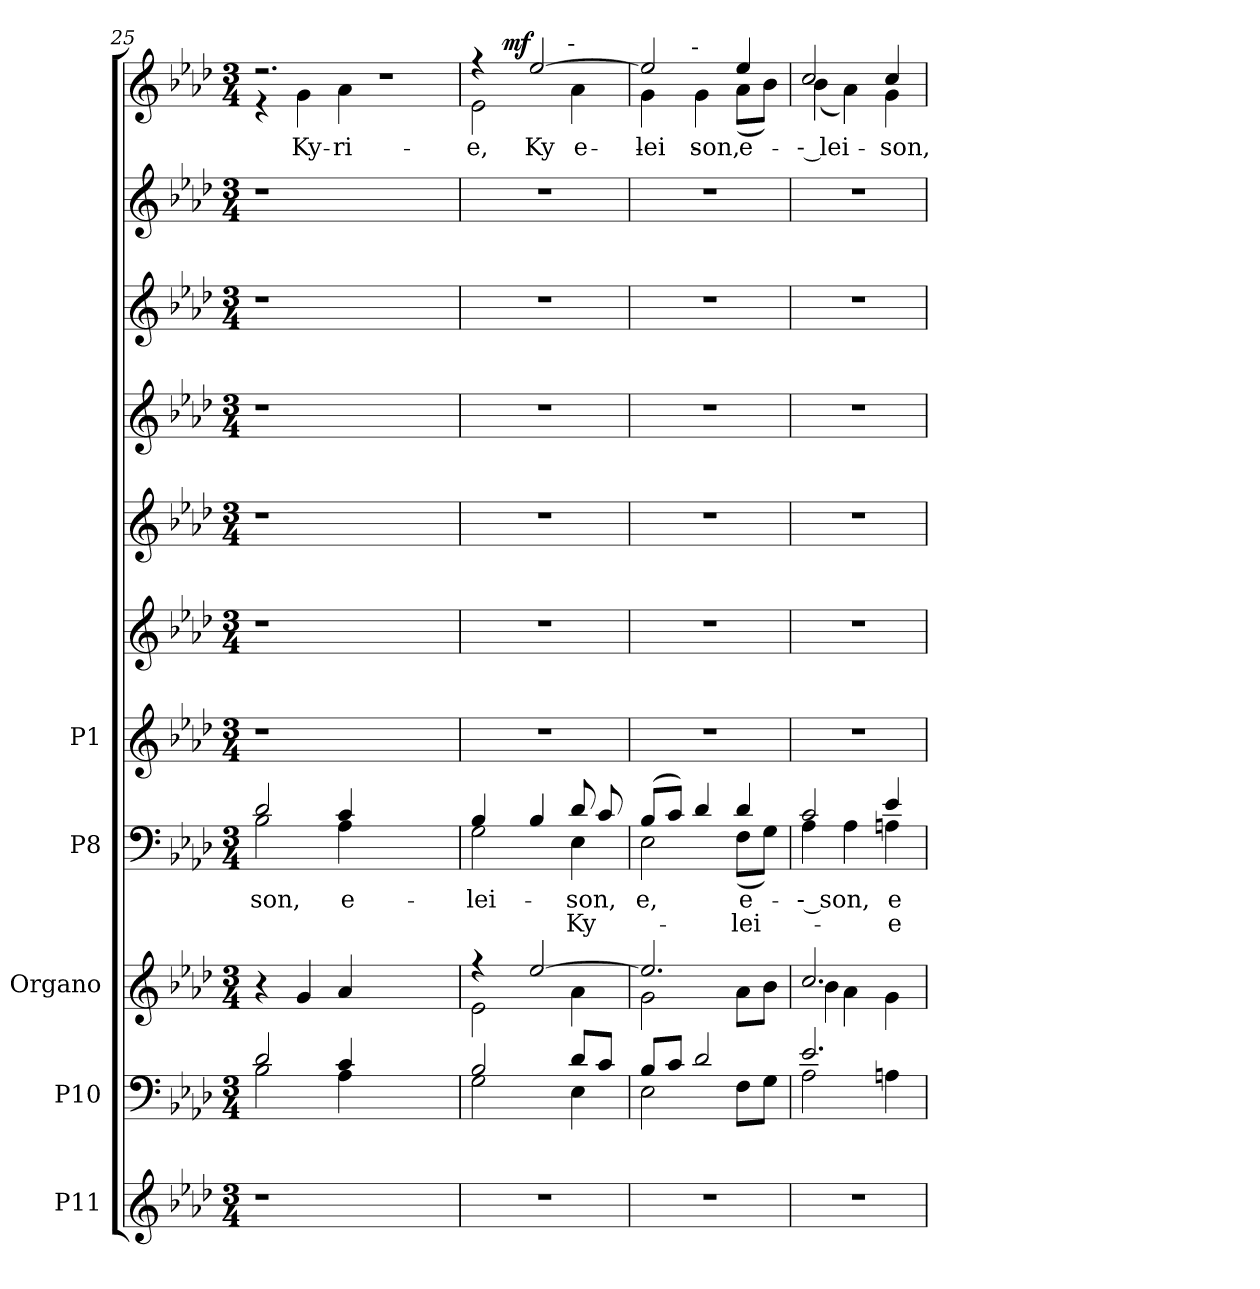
**kern	**kern	**kern	**kern	**text	**text	**kern	**kern	**kern	**kern	**kern	**kern	**kern	**text	**dynam
*part5	*part4	*part3	*part2	*part2	*part2	*part1	*part1	*part1	*part1	*part1	*part1	*part1	*part1	*part1
*staff11	*staff10	*staff9	*staff8	*staff8	*staff8	*staff7	*staff6	*staff5	*staff4	*staff3	*staff2	*staff1	*staff1	*staff1/2/3/4/5/6/7
*I"P11	*I"P10	*I"Organo	*I"P8	*	*	*I"P1	*	*	*	*	*	*	*	*
*clefG2	*clefF4	*clefG2	*clefF4	*	*	*clefG2	*clefG2	*clefG2	*clefG2	*clefG2	*clefG2	*clefG2	*	*
*k[b-e-a-d-]	*k[b-e-a-d-]	*k[b-e-a-d-]	*k[b-e-a-d-]	*	*	*k[b-e-a-d-]	*k[b-e-a-d-]	*k[b-e-a-d-]	*k[b-e-a-d-]	*k[b-e-a-d-]	*k[b-e-a-d-]	*k[b-e-a-d-]	*	*
*A-:	*A-:	*A-:	*A-:	*	*	*A-:	*A-:	*A-:	*A-:	*A-:	*A-:	*A-:	*	*
*M3/4	*M3/4	*M3/4	*M3/4	*	*	*M3/4	*M3/4	*M3/4	*M3/4	*M3/4	*M3/4	*M3/4	*	*
=25	=25	=25	=25	=25	=25	=25	=25	=25	=25	=25	=25	=25	=25	=25
!LO:N:vis=1	!	!	!	!	!	!	!	!	!	!	!	!	!	!
*	*^	*	*	*	*	*	*	*	*	*	*	*	*	*
!	!	!	!	!	!LO:LY:b:color=#000000	!	!	!	!	!	!	!	!	!	!
*	*	*	*	*^	*	*	*	*	*	*	*	*	*	*	*
!	!	!	!	!	!	!LO:LY:a:color=#000000	!	!LO:N:vis=1	!LO:N:vis=1	!LO:N:vis=1	!LO:N:vis=1	!LO:N:vis=1	!LO:N:vis=1	!LO:N:vis=1	!	!
*	*	*	*	*	*	*	*	*	*	*	*	*	*	*^	*	*
2.r	2d-i/	2B-i\	4r	2d-i/	2B-i\	-son,	.	2.r	2.r	2.r	2.r	2.r	2.r	2.r	4r	.	.
!	!	!	!	!	!	!	!	!	!	!	!	!	!	!	!	!LO:LY:b:color=#000000	!
.	.	.	4gi/	.	.	.	.	.	.	.	.	.	.	.	4gi\	Ky-	.
!	!	!	!	!	!	!LO:LY:b:color=#000000	!	!	!	!	!	!	!	!	!	!	!
!	!	!	!	!	!	!LO:LY:a:color=#000000	!	!	!	!	!	!	!	!	!	!	!
!	!	!	!	!	!	!	!	!	!	!	!	!	!	!	!	!LO:LY:b:color=#000000	!
.	4ci/	4A-i\	4a-i/	4ci/	4A-i\	e-	.	.	.	.	.	.	.	.	4a-i\	-ri-	.
!	!	!	!	!	!	!	!	!	!	!	!	!	!	!LO:N:vis=1	!	!	!
2.ryy	2.ryy	2.ryy	2.ryy	2.ryy	2.ryy	.	.	2.ryy	2.ryy	2.ryy	2.ryy	2.ryy	2.ryy	2.r	2.ryy	.	.
=26	=26	=26	=26	=26	=26	=26	=26	=26	=26	=26	=26	=26	=26	=26	=26	=26	=26
!LO:N:vis=1	!	!	!	!	!	!	!	!	!	!	!	!	!	!	!	!	!
*	*	*	*^	*	*	*	*	*	*	*	*	*	*	*v	*v	*	*
*	*	*	*	*	*	*	*	*	*	*	*	*	*	*	*^	*	*
!	!	!	!	!	!	!	!LO:LY:b:color=#000000	!	!	!	!	!	!	!	!	!	!	!
*	*	*	*	*	*	*	*	*	*	*	*	*	*	*	*v	*v	*	*
*	*	*	*	*	*	*	*	*	*	*	*	*	*	*	*^	*	*
!	!	!	!	!	!	!	!LO:LY:a:color=#000000	!	!LO:N:vis=1	!LO:N:vis=1	!LO:N:vis=1	!LO:N:vis=1	!LO:N:vis=1	!LO:N:vis=1	!	!	!	!
!	!	!	!	!	!	!	!	!	!	!	!	!	!	!	!	!	!LO:LY:b:color=#000000	!
*	*	*	*	*	*	*	*	*	*	*	*	*	*	*	*	*^	*	*
2.r	2B-i/	2Gi\	4r	2e-i\	4B-i/	2Gi\	-lei-	.	2.r	2.r	2.r	2.r	2.r	2.r	4r	2e-i\	8ryy	-e,	.
.	.	.	.	.	.	.	.	.	.	.	.	.	.	.	.	.	128ryy	.	.
.	.	.	.	.	.	.	.	.	.	.	.	.	.	.	.	.	2ryy	.	mf
!	!	!	!	!	!	!	!	!	!	!	!	!	!	!	!	!	!	!LO:LY:a:color=#000000	!
.	.	.	[2ee-i/	.	4B-i/	.	.	.	.	.	.	.	.	.	[2ee-i/	.	.	Ky-	.
!	!	!	!	!	!	!	!LO:LY:b:color=#000000	!	!	!	!	!	!	!	!	!	!	!	!
!	!	!	!	!	!	!	!LO:LY:a:color=#000000	!LO:LY:a:color=#000000	!	!	!	!	!	!	!	!	!	!	!
!	!	!	!	!	!	!	!	!	!	!	!	!	!	!	!	!LO:TX:a:cj:t=-	!	!	!
!	!	!	!	!	!	!	!	!	!	!	!	!	!	!	!	!	!	!LO:LY:b:color=#000000	!
.	8d-i/L	4E-i\	.	4a-i\	8d-i/	4E-i\	-son,	Ky-	.	.	.	.	.	.	.	4a-i\	.	e-	.
.	8ci/J	.	.	.	8ci/	.	.	.	.	.	.	.	.	.	.	.	.	.	.
.	.	.	.	.	.	.	.	.	.	.	.	.	.	.	.	.	16...ryy	.	.
=27	=27	=27	=27	=27	=27	=27	=27	=27	=27	=27	=27	=27	=27	=27	=27	=27	=27	=27	=27
!LO:N:vis=1	!	!	!	!	!	!	!	!	!	!	!	!	!	!	!	!	!	!	!
*	*	*	*	*	*	*	*	*	*	*	*	*	*	*	*v	*v	*v	*	*
*	*	*	*	*	*	*	*	*	*	*	*	*	*	*	*^	*	*
*	*	*	*	*	*	*	*	*	*	*	*	*	*	*	*	*^	*	*
!	!	!	!	!	!	!	!LO:LY:b:color=#000000	!	!	!	!	!	!	!	!	!	!	!	!
*	*	*	*	*	*	*	*	*	*	*	*	*	*	*	*v	*v	*v	*	*
*	*	*	*	*	*	*	*	*	*	*	*	*	*	*	*^	*	*
*	*	*	*	*	*	*	*	*	*	*	*	*	*	*	*	*^	*	*
!	!	!	!	!	!	!	!LO:LY:a:color=#000000	!	!LO:N:vis=1	!LO:N:vis=1	!LO:N:vis=1	!LO:N:vis=1	!LO:N:vis=1	!LO:N:vis=1	!	!	!	!	!
*	*	*	*	*	*	*	*	*	*	*	*	*	*	*	*	*v	*v	*	*
*	*	*	*	*	*	*	*	*	*	*	*	*	*	*	*	*^	*	*
!	!	!	!	!	!	!	!	!	!	!	!	!	!	!	!	!	!	!LO:LY:b:color=#000000	!
*	*	*	*	*	*	*	*	*	*	*	*	*	*	*	*	*v	*v	*	*
2.r	8B-i/L	2E-i\	2.ee-i/]	2gi\	(8B-i/L	2E-i\	-e,	.	2.r	2.r	2.r	2.r	2.r	2.r	2ee-i/]	4gi\	-lei-	.
.	8ci/J	.	.	.	8ci/J)	.	.	.	.	.	.	.	.	.	.	.	.	.
!	!	!	!	!	!	!	!	!	!	!	!	!	!	!	!	!LO:TX:a:cj:t=-	!	!
!	!	!	!	!	!	!	!	!	!	!	!	!	!	!	!	!	!LO:LY:b:color=#000000	!
.	2d-i/	.	.	.	4d-i/	.	.	.	.	.	.	.	.	.	.	4gi\	-son,	.
!	!	!	!	!	!	!	!LO:LY:b:color=#000000	!	!	!	!	!	!	!	!	!	!	!
!	!	!	!	!	!	!	!LO:LY:a:color=#000000	!LO:LY:a:color=#000000	!	!	!	!	!	!	!	!	!	!
!	!	!	!	!	!	!	!	!	!	!	!	!	!	!	!	!	!LO:LY:a:color=#000000	!
!	!	!	!	!	!	!	!	!	!	!	!	!	!	!	!	!	!LO:LY:b:color=#000000	!
.	.	8Fi\L	.	8a-i\L	4d-i/	(8Fi\L	e-	-lei-	.	.	.	.	.	.	4ee-i/	(8a-i\L	e-	.
.	.	8Gi\J	.	8b-i\J	.	8Gi\J)	.	.	.	.	.	.	.	.	.	8b-i\J)	.	.
!!LO:LB:g=z	!!
=28	=28	=28	=28	=28	=28	=28	=28	=28	=28	=28	=28	=28	=28	=28	=28	=28	=28	=28
!LO:N:vis=1	!	!	!	!	!	!	!	!	!	!	!	!	!	!	!	!	!	!
!	!	!	!	!	!	!	!LO:LY:b:color=#000000	!	!	!	!	!	!	!	!	!	!	!
!	!	!	!	!	!	!	!LO:LY:a:color=#000000	!	!LO:N:vis=1	!LO:N:vis=1	!LO:N:vis=1	!LO:N:vis=1	!LO:N:vis=1	!LO:N:vis=1	!	!	!	!
!	!	!	!	!	!	!	!	!	!	!	!	!	!	!	!	!	!LO:LY:a:color=#000000	!
!	!	!	!	!	!	!	!	!	!	!	!	!	!	!	!	!	!LO:LY:b:color=#000000	!
2.r	2.e-i/	2A-i\	2.cci/	4b-i\	2ci/	4A-i\	-- son,	.	2.r	2.r	2.r	2.r	2.r	2.r	2cci/	(4b-i\	-- lei-	.
.	.	.	.	4a-i\	.	4A-i\	.	.	.	.	.	.	.	.	.	4a-i\)	.	.
!	!	!	!	!	!	!	!LO:LY:b:color=#000000	!LO:LY:b:color=#000000	!	!	!	!	!	!	!	!	!	!
!	!	!	!	!	!	!	!LO:LY:a:color=#000000	!	!	!	!	!	!	!	!	!	!	!
!	!	!	!	!	!	!	!	!	!	!	!	!	!	!	!	!	!LO:LY:a:color=#000000	!
!	!	!	!	!	!	!	!	!	!	!	!	!	!	!	!	!	!LO:LY:b:color=#000000	!
.	.	4Ani\	.	4gi\	4e-i/	4Ani\	e-	e-	.	.	.	.	.	.	4cci/	4gi\	-son,	.
*	*v	*v	*	*	*v	*v	*	*	*	*	*	*	*	*	*v	*v	*	*
*	*	*v	*v	*	*	*	*	*	*	*	*	*	*	*	*
=	=	=	=	=	=	=	=	=	=	=	=	=	=	=
*-	*-	*-	*-	*-	*-	*-	*-	*-	*-	*-	*-	*-	*-	*-
